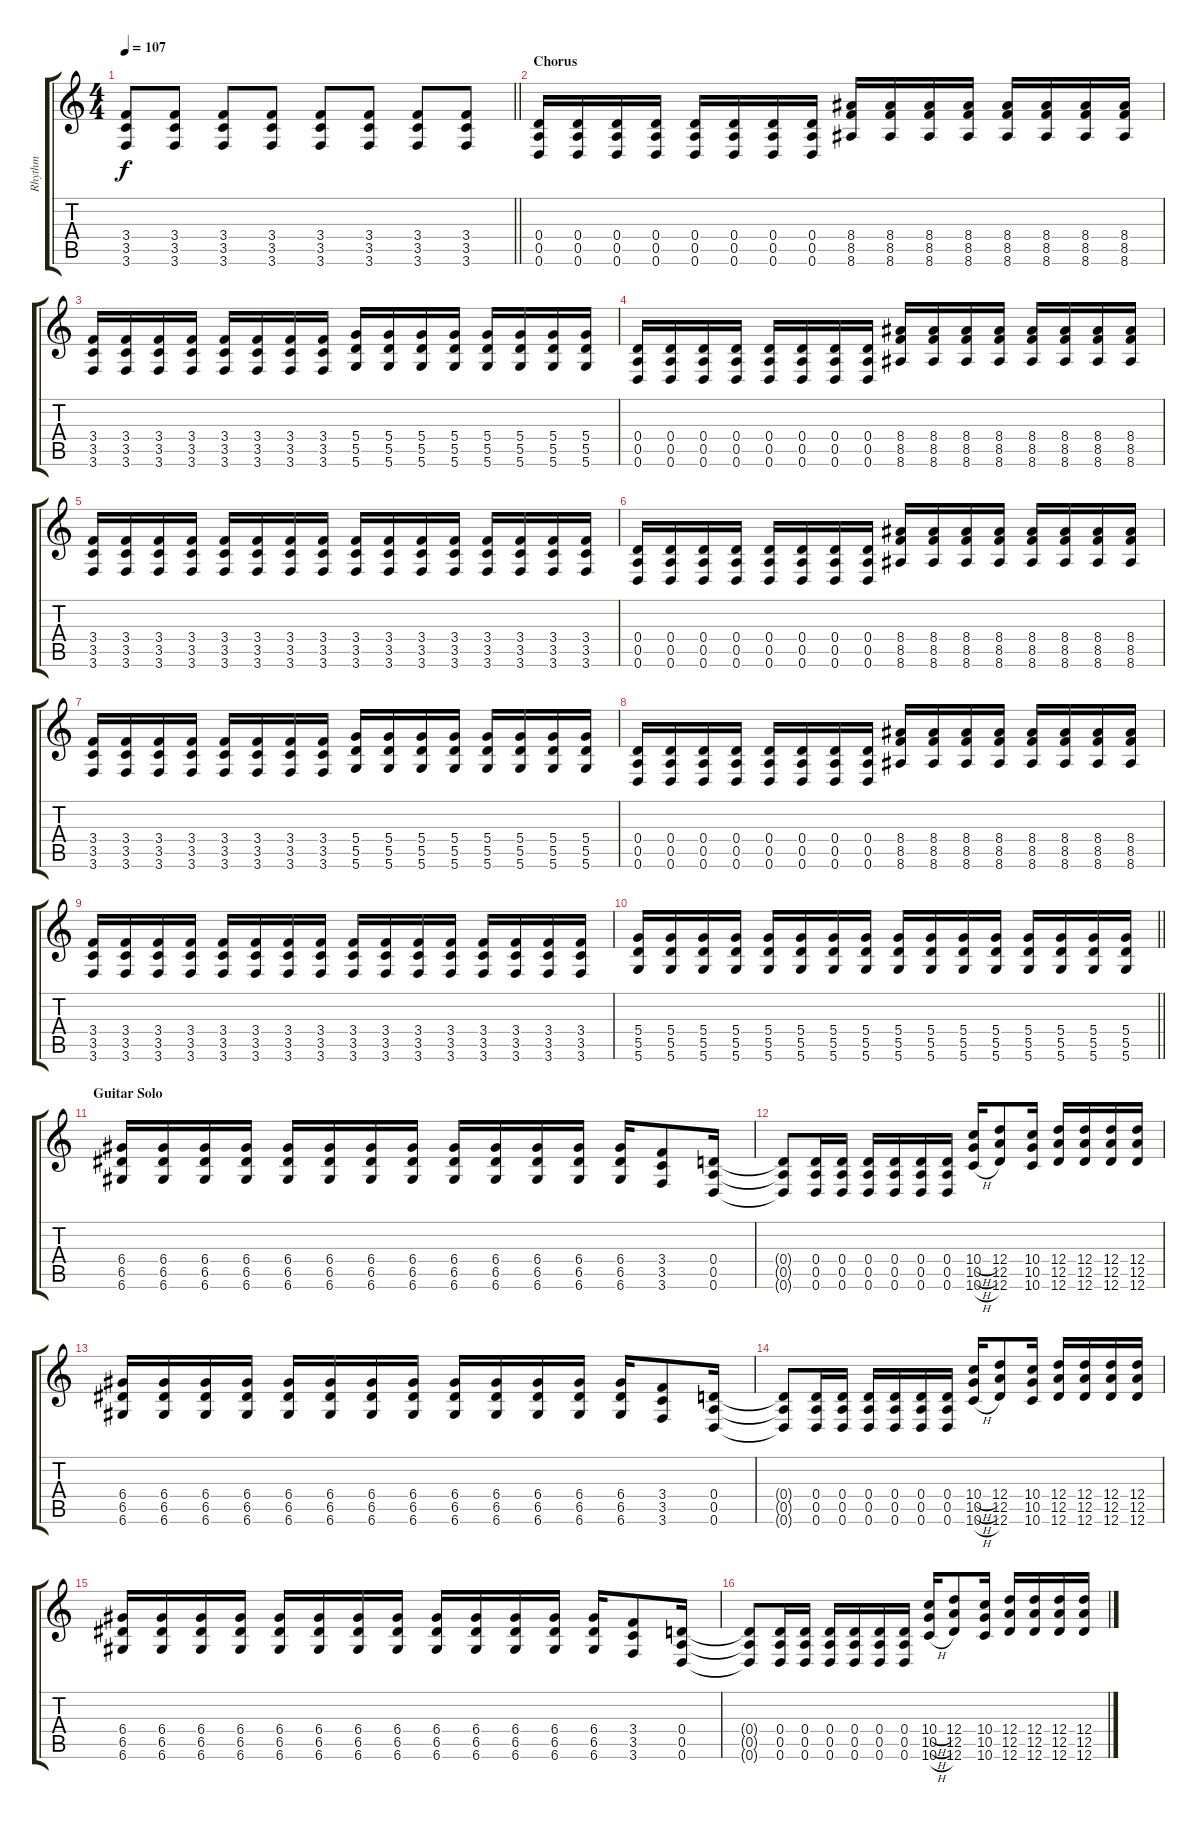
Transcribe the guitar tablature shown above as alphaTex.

\track ("Rhythm" "Rhythm") {instrument distortionguitar}
\staff {score tabs}
\tuning (E4 B3 G3 D3 A2 D2) {hide}
\ts (4 4)
\tempo 107
\clef g2
\barLineRight lightlight
\ks c
(3.4{t} 3.5{t} 3.6{t}).8{dy f} (3.4 3.5 3.6).8 (3.4 3.5 3.6).8 (3.4 3.5 3.6).8 (3.4 3.5 3.6).8 (3.4 3.5 3.6).8 (3.4 3.5 3.6).8 (3.4 3.5 3.6).8 |
\section ("" "Chorus")
(0.4 0.5 0.6).16 (0.4 0.5 0.6).16 (0.4 0.5 0.6).16 (0.4 0.5 0.6).16 (0.4 0.5 0.6).16 (0.4 0.5 0.6).16 (0.4 0.5 0.6).16 (0.4 0.5 0.6).16 (8.4 8.5 8.6).16 (8.4 8.5 8.6).16 (8.4 8.5 8.6).16 (8.4 8.5 8.6).16 (8.4 8.5 8.6).16 (8.4 8.5 8.6).16 (8.4 8.5 8.6).16 (8.4 8.5 8.6).16 |
(3.4 3.5 3.6).16 (3.4 3.5 3.6).16 (3.4 3.5 3.6).16 (3.4 3.5 3.6).16 (3.4 3.5 3.6).16 (3.4 3.5 3.6).16 (3.4 3.5 3.6).16 (3.4 3.5 3.6).16 (5.4 5.5 5.6).16 (5.4 5.5 5.6).16 (5.4 5.5 5.6).16 (5.4 5.5 5.6).16 (5.4 5.5 5.6).16 (5.4 5.5 5.6).16 (5.4 5.5 5.6).16 (5.4 5.5 5.6).16 |
(0.4 0.5 0.6).16 (0.4 0.5 0.6).16 (0.4 0.5 0.6).16 (0.4 0.5 0.6).16 (0.4 0.5 0.6).16 (0.4 0.5 0.6).16 (0.4 0.5 0.6).16 (0.4 0.5 0.6).16 (8.4 8.5 8.6).16 (8.4 8.5 8.6).16 (8.4 8.5 8.6).16 (8.4 8.5 8.6).16 (8.4 8.5 8.6).16 (8.4 8.5 8.6).16 (8.4 8.5 8.6).16 (8.4 8.5 8.6).16 |
(3.4 3.5 3.6).16 (3.4 3.5 3.6).16 (3.4 3.5 3.6).16 (3.4 3.5 3.6).16 (3.4 3.5 3.6).16 (3.4 3.5 3.6).16 (3.4 3.5 3.6).16 (3.4 3.5 3.6).16 (3.4 3.5 3.6).16 (3.4 3.5 3.6).16 (3.4 3.5 3.6).16 (3.4 3.5 3.6).16 (3.4 3.5 3.6).16 (3.4 3.5 3.6).16 (3.4 3.5 3.6).16 (3.4 3.5 3.6).16 |
(0.4 0.5 0.6).16 (0.4 0.5 0.6).16 (0.4 0.5 0.6).16 (0.4 0.5 0.6).16 (0.4 0.5 0.6).16 (0.4 0.5 0.6).16 (0.4 0.5 0.6).16 (0.4 0.5 0.6).16 (8.4 8.5 8.6).16 (8.4 8.5 8.6).16 (8.4 8.5 8.6).16 (8.4 8.5 8.6).16 (8.4 8.5 8.6).16 (8.4 8.5 8.6).16 (8.4 8.5 8.6).16 (8.4 8.5 8.6).16 |
(3.4 3.5 3.6).16 (3.4 3.5 3.6).16 (3.4 3.5 3.6).16 (3.4 3.5 3.6).16 (3.4 3.5 3.6).16 (3.4 3.5 3.6).16 (3.4 3.5 3.6).16 (3.4 3.5 3.6).16 (5.4 5.5 5.6).16 (5.4 5.5 5.6).16 (5.4 5.5 5.6).16 (5.4 5.5 5.6).16 (5.4 5.5 5.6).16 (5.4 5.5 5.6).16 (5.4 5.5 5.6).16 (5.4 5.5 5.6).16 |
(0.4 0.5 0.6).16 (0.4 0.5 0.6).16 (0.4 0.5 0.6).16 (0.4 0.5 0.6).16 (0.4 0.5 0.6).16 (0.4 0.5 0.6).16 (0.4 0.5 0.6).16 (0.4 0.5 0.6).16 (8.4 8.5 8.6).16 (8.4 8.5 8.6).16 (8.4 8.5 8.6).16 (8.4 8.5 8.6).16 (8.4 8.5 8.6).16 (8.4 8.5 8.6).16 (8.4 8.5 8.6).16 (8.4 8.5 8.6).16 |
(3.4 3.5 3.6).16 (3.4 3.5 3.6).16 (3.4 3.5 3.6).16 (3.4 3.5 3.6).16 (3.4 3.5 3.6).16 (3.4 3.5 3.6).16 (3.4 3.5 3.6).16 (3.4 3.5 3.6).16 (3.4 3.5 3.6).16 (3.4 3.5 3.6).16 (3.4 3.5 3.6).16 (3.4 3.5 3.6).16 (3.4 3.5 3.6).16 (3.4 3.5 3.6).16 (3.4 3.5 3.6).16 (3.4 3.5 3.6).16 |
\barLineRight lightlight
(5.4 5.5 5.6).16 (5.4 5.5 5.6).16 (5.4 5.5 5.6).16 (5.4 5.5 5.6).16 (5.4 5.5 5.6).16 (5.4 5.5 5.6).16 (5.4 5.5 5.6).16 (5.4 5.5 5.6).16 (5.4 5.5 5.6).16 (5.4 5.5 5.6).16 (5.4 5.5 5.6).16 (5.4 5.5 5.6).16 (5.4 5.5 5.6).16 (5.4 5.5 5.6).16 (5.4 5.5 5.6).16 (5.4 5.5 5.6).16 |
\section ("" "Guitar Solo")
(6.4 6.5 6.6).16 (6.4 6.5 6.6).16 (6.4 6.5 6.6).16 (6.4 6.5 6.6).16 (6.4 6.5 6.6).16 (6.4 6.5 6.6).16 (6.4 6.5 6.6).16 (6.4 6.5 6.6).16 (6.4 6.5 6.6).16 (6.4 6.5 6.6).16 (6.4 6.5 6.6).16 (6.4 6.5 6.6).16 (6.4 6.5 6.6).16 (3.4 3.5 3.6).8 (0.4 0.5 0.6).16 |
(0.4{t} 0.5{t} 0.6{t}).8 (0.4 0.5 0.6).16 (0.4 0.5 0.6).16 (0.4 0.5 0.6).16 (0.4 0.5 0.6).16 (0.4 0.5 0.6).16 (0.4 0.5 0.6).16 (10.4{h} 10.5{h} 10.6{h}).16 (12.4 12.5 12.6).8 (10.4 10.5 10.6).16 (12.4 12.5 12.6).16 (12.4 12.5 12.6).16 (12.4 12.5 12.6).16 (12.4 12.5 12.6).16 |
(6.4 6.5 6.6).16 (6.4 6.5 6.6).16 (6.4 6.5 6.6).16 (6.4 6.5 6.6).16 (6.4 6.5 6.6).16 (6.4 6.5 6.6).16 (6.4 6.5 6.6).16 (6.4 6.5 6.6).16 (6.4 6.5 6.6).16 (6.4 6.5 6.6).16 (6.4 6.5 6.6).16 (6.4 6.5 6.6).16 (6.4 6.5 6.6).16 (3.4 3.5 3.6).8 (0.4 0.5 0.6).16 |
(0.4{t} 0.5{t} 0.6{t}).8 (0.4 0.5 0.6).16 (0.4 0.5 0.6).16 (0.4 0.5 0.6).16 (0.4 0.5 0.6).16 (0.4 0.5 0.6).16 (0.4 0.5 0.6).16 (10.4{h} 10.5{h} 10.6{h}).16 (12.4 12.5 12.6).8 (10.4 10.5 10.6).16 (12.4 12.5 12.6).16 (12.4 12.5 12.6).16 (12.4 12.5 12.6).16 (12.4 12.5 12.6).16 |
(6.4 6.5 6.6).16 (6.4 6.5 6.6).16 (6.4 6.5 6.6).16 (6.4 6.5 6.6).16 (6.4 6.5 6.6).16 (6.4 6.5 6.6).16 (6.4 6.5 6.6).16 (6.4 6.5 6.6).16 (6.4 6.5 6.6).16 (6.4 6.5 6.6).16 (6.4 6.5 6.6).16 (6.4 6.5 6.6).16 (6.4 6.5 6.6).16 (3.4 3.5 3.6).8 (0.4 0.5 0.6).16 |
(0.4{t} 0.5{t} 0.6{t}).8 (0.4 0.5 0.6).16 (0.4 0.5 0.6).16 (0.4 0.5 0.6).16 (0.4 0.5 0.6).16 (0.4 0.5 0.6).16 (0.4 0.5 0.6).16 (10.4{h} 10.5{h} 10.6{h}).16 (12.4 12.5 12.6).8 (10.4 10.5 10.6).16 (12.4 12.5 12.6).16 (12.4 12.5 12.6).16 (12.4 12.5 12.6).16 (12.4 12.5 12.6).16
